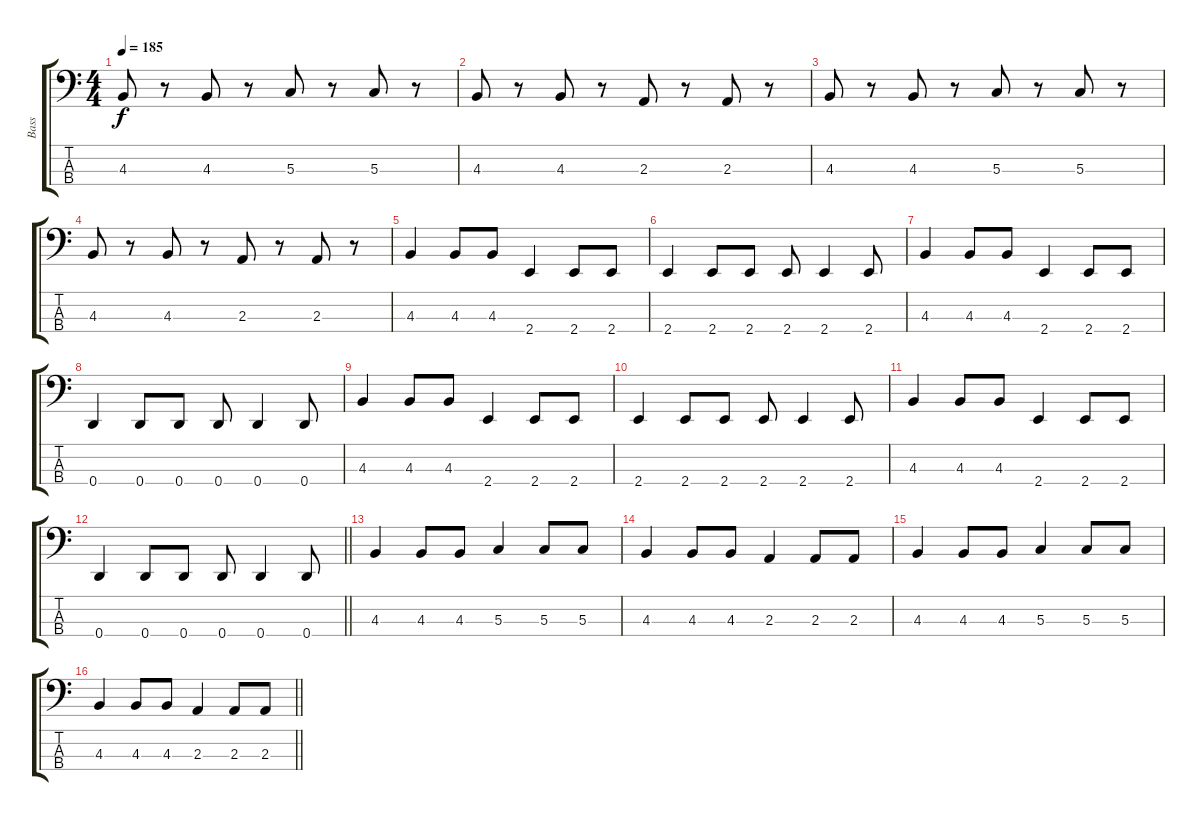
\track ("Bass" "Bass") {instrument electricbasspick}
\staff {score tabs}
\tuning (F2 C2 G1 D1) {hide}
\ts (4 4)
\tempo 185
\clef f4
\ks c
4.3.8{dy f} r.8 4.3.8 r.8 5.3.8 r.8 5.3.8 r.8 |
4.3.8 r.8 4.3.8 r.8 2.3.8 r.8 2.3.8 r.8 |
4.3.8 r.8 4.3.8 r.8 5.3.8 r.8 5.3.8 r.8 |
4.3.8 r.8 4.3.8 r.8 2.3.8 r.8 2.3.8 r.8 |
4.3.4 4.3.8 4.3.8 2.4.4 2.4.8 2.4.8 |
2.4.4 2.4.8 2.4.8 2.4.8 2.4.4 2.4.8 |
4.3.4 4.3.8 4.3.8 2.4.4 2.4.8 2.4.8 |
0.4.4 0.4.8 0.4.8 0.4.8 0.4.4 0.4.8 |
4.3.4 4.3.8 4.3.8 2.4.4 2.4.8 2.4.8 |
2.4.4 2.4.8 2.4.8 2.4.8 2.4.4 2.4.8 |
4.3.4 4.3.8 4.3.8 2.4.4 2.4.8 2.4.8 |
\barLineRight lightlight
0.4.4 0.4.8 0.4.8 0.4.8 0.4.4 0.4.8 |
4.3.4 4.3.8 4.3.8 5.3.4 5.3.8 5.3.8 |
4.3.4 4.3.8 4.3.8 2.3.4 2.3.8 2.3.8 |
4.3.4 4.3.8 4.3.8 5.3.4 5.3.8 5.3.8 |
\barLineRight lightlight
4.3.4 4.3.8 4.3.8 2.3.4 2.3.8 2.3.8
